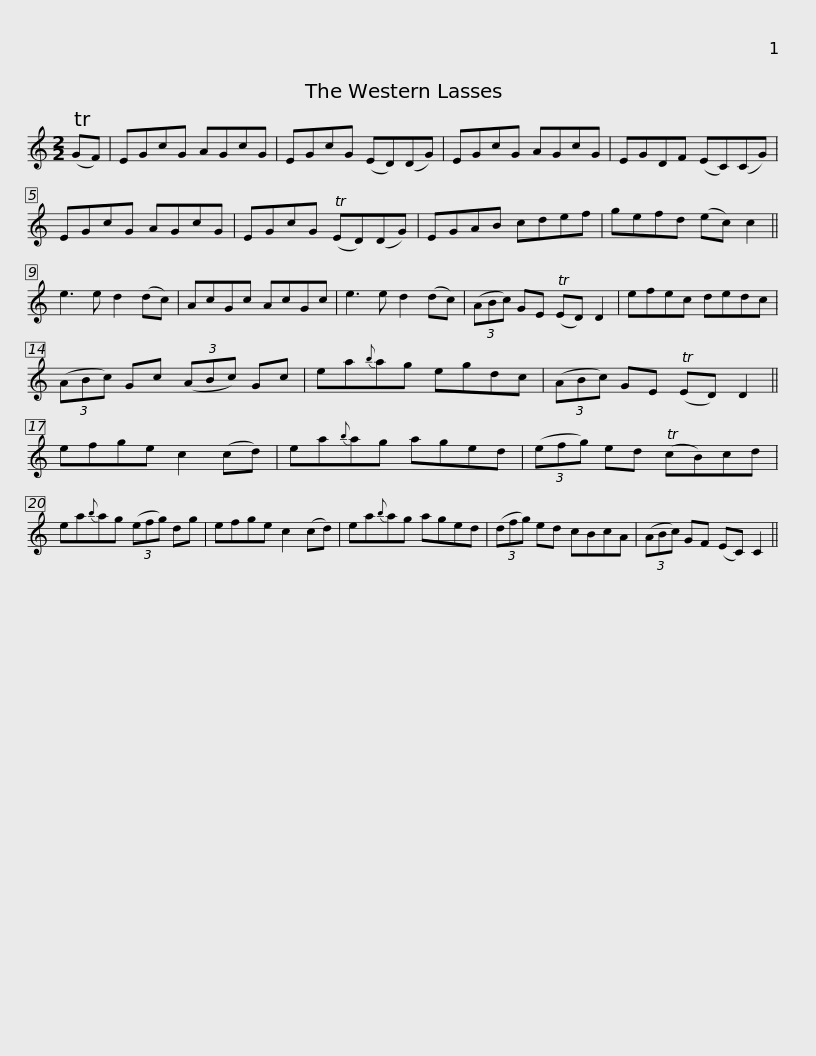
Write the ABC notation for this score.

X:1
L:1/8
M:2/2
I:linebreak $
K:C
V:1 treble
V:1
 (TGF) | EGcG AGcG | EGcG (ED)(DG) | EGcG AGcG | EGDF (EC)(CG) | %5
 EGcG AGcG |$ EGcG (TED)(DG) | EGAB cdef | gefd (ec) c2 || e3 e d2 (dc) | %10
 AcGc AcGc | e3 e d2 (dc) |$ (3(ABc) GE (TED) D2 | efec dedc | (3(ABc) Gc (3(ABc) Gc | %15
 ea{b}ag egdc | (3(ABc) GE (TED) D2 ||$ efge c2 (cd) | ea{b}ag aged | (3(efg) ed (TcB)cd | %20
 ea{b}ag (3(efg) dg | efge c2 (cd) |$ ea{b}ag aged | (3(dfg) ed cBcA | (3(ABc) GF (EC) C2 || %25
